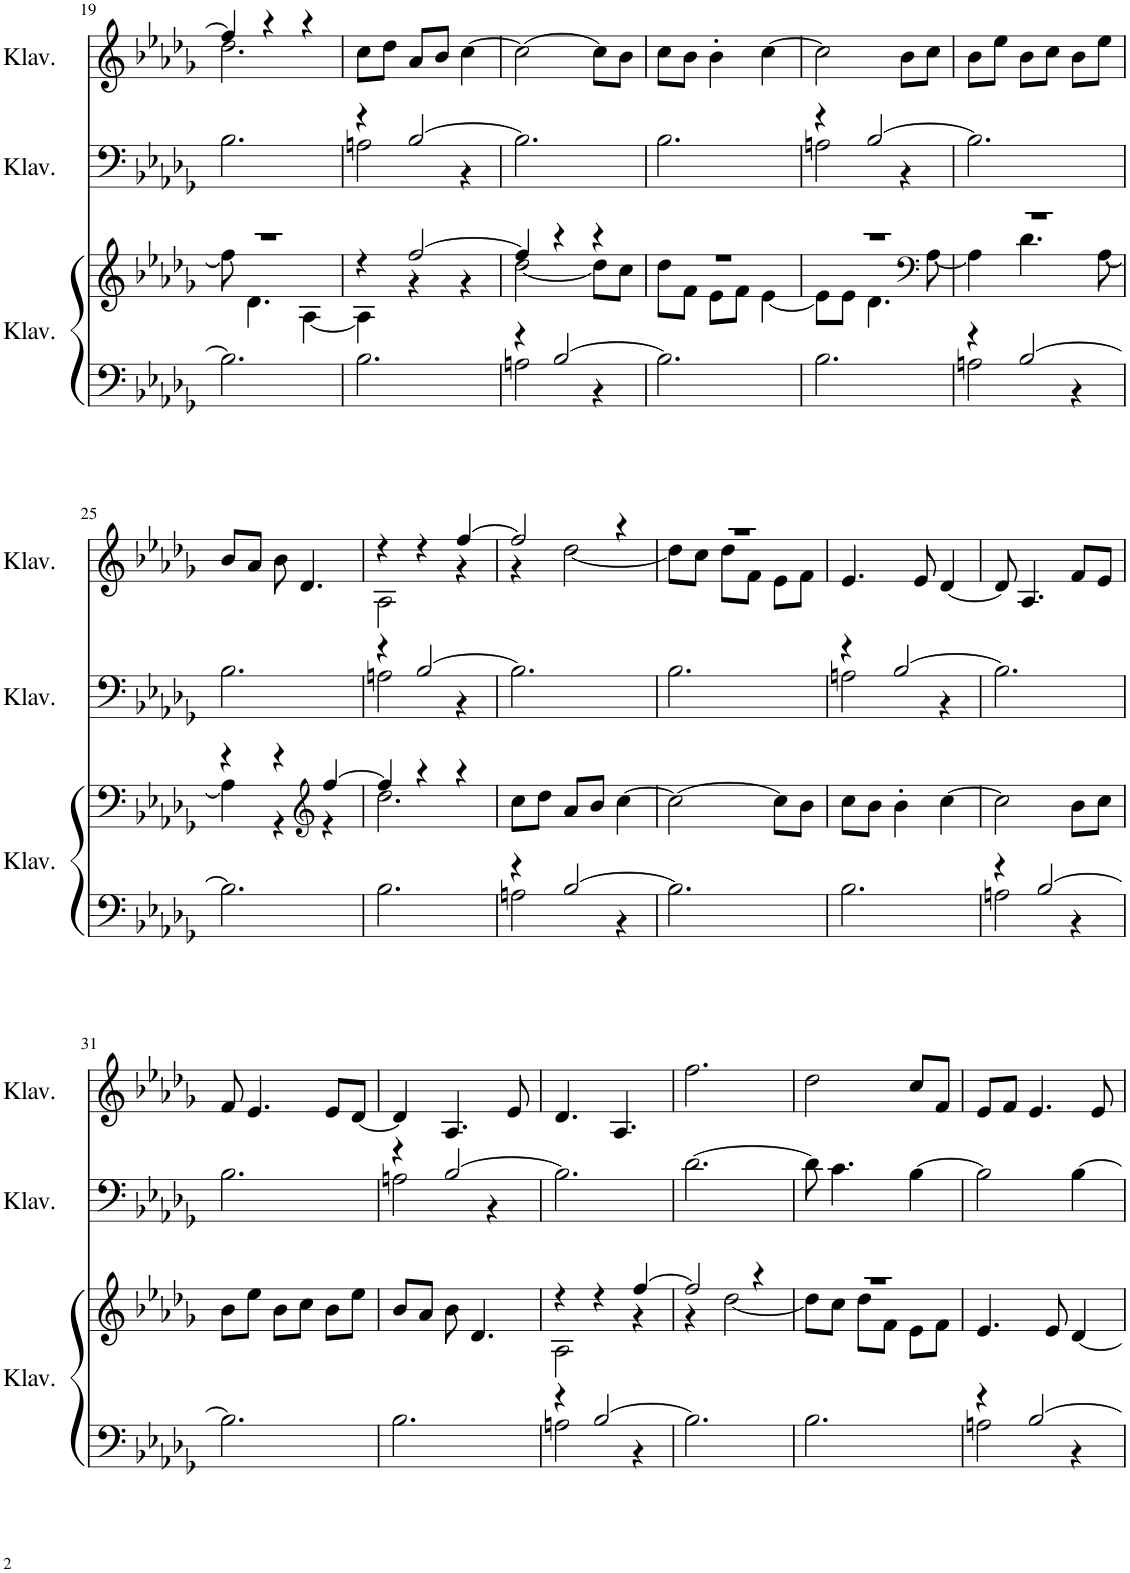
**kern	**kern	**kern	**kern
*part3	*part3	*part2	*part1
*staff4	*staff3	*staff2	*staff1
*I"Klavier	*	*I"Klavier	*I"Klavier
*I'Klav.	*	*I'Klav.	*I'Klav.
!!LO:PB:g=z
*clefF4	*clefG2	*clefF4	*clefG2
*k[b-e-a-d-g-]	*k[b-e-a-d-g-]	*k[b-e-a-d-g-]	*k[b-e-a-d-g-]
*M3/4	*M3/4	*M3/4	*M3/4
=19	=19	=19	=19
*	*^	*	*^
2.B-\]	2.r	8ff\]	2.B-\	4ff/]	2.dd-\
.	.	4.d-\	.	.	.
.	.	.	.	4r	.
.	.	[4A-\	.	4r	.
*	*	*	*	*v	*v
=20	=20	=20	=20	=20
*	*	*	*^	*
2.B-\	4r	4A-\]	4r	2An\	8cc\L
.	.	.	.	.	8dd-\J
.	[2ff/	4r	[2B-/	.	8a-/L
.	.	.	.	.	8b-/J
.	.	4r	.	4r	[4cc\
*	*	*	*v	*v	*
=21	=21	=21	=21	=21
*^	*	*	*	*
4r	2An\	4ff/]	[2dd-\	2.B-\]	2cc\_
[2B-/	.	4r	.	.	.
.	4r	4r	8dd-\L]	.	8cc\L]
.	.	.	8cc\J	.	8b-\J
*v	*v	*	*	*	*
=22	=22	=22	=22	=22
2.B-\]	2.r	8dd-\L	2.B-\	8cc\L
.	.	8f\J	.	8b-\J
.	.	8e-\L	.	4b-'\
.	.	8f\J	.	.
.	.	[4e-\	.	[4cc\
=23	=23	=23	=23	=23
*	*	*	*^	*
2.B-\	2.r	8e-\L]	4r	2An\	2cc\]
.	.	8e-\J	.	.	.
.	.	4.d-\	[2B-/	.	.
.	.	.	.	4r	8b-\L
*	*clefF4	*	*	*	*
.	.	[8A-\	.	.	8cc\J
*	*	*	*v	*v	*
=24	=24	=24	=24	=24
*^	*	*	*	*
4r	2An\	2.r	4A-\]	2.B-\]	8b-\L
.	.	.	.	.	8ee-\J
[2B-/	.	.	4.d-\	.	8b-\L
.	.	.	.	.	8cc\J
.	4r	.	.	.	8b-\L
.	.	.	[8A-\	.	8ee-\J
*v	*v	*	*	*	*
!!LO:LB:g=z
=25	=25	=25	=25	=25
2.B-\]	4r	4A-\]	2.B-\	8b-/L
.	.	.	.	8a-/J
.	4r	4r	.	8b-\
.	.	.	.	4.d-/
*	*clefG2	*	*	*
.	[4ff/	4r	.	.
=26	=26	=26	=26	=26
*	*	*	*^	*^
2.B-\	4ff/]	2.dd-\	4r	2An\	4r	2A-\
.	4r	.	[2B-/	.	4r	.
.	4r	.	.	4r	[4ff/	4r
*	*v	*v	*	*	*	*
*	*	*v	*v	*	*
=27	=27	=27	=27	=27
*^	*	*	*	*
4r	2An\	8cc\L	2.B-\]	2ff/]	4r
.	.	8dd-\J	.	.	.
[2B-/	.	8a-/L	.	.	[2dd-\
.	.	8b-/J	.	.	.
.	4r	[4cc\	.	4r	.
*v	*v	*	*	*	*
=28	=28	=28	=28	=28
2.B-\]	2cc\_	2.B-\	2.r	8dd-\L]
.	.	.	.	8cc\J
.	.	.	.	8dd-\L
.	.	.	.	8f\J
.	8cc\L]	.	.	8e-\L
.	8b-\J	.	.	8f\J
*	*	*	*v	*v
=29	=29	=29	=29
*	*	*^	*
2.B-\	8cc\L	4r	2An\	4.e-/
.	8b-\J	.	.	.
.	4b-'\	[2B-/	.	.
.	.	.	.	8e-/
.	[4cc\	.	4r	[4d-/
*	*	*v	*v	*
=30	=30	=30	=30
*^	*	*	*
4r	2An\	2cc\]	2.B-\]	8d-/]
.	.	.	.	4.A-/
[2B-/	.	.	.	.
.	4r	8b-\L	.	8f/L
.	.	8cc\J	.	8e-/J
*v	*v	*	*	*
!!LO:LB:g=z
=31	=31	=31	=31
2.B-\]	8b-\L	2.B-\	8f/
.	8ee-\J	.	4.e-/
.	8b-\L	.	.
.	8cc\J	.	.
.	8b-\L	.	8e-/L
.	8ee-\J	.	[8d-/J
=32	=32	=32	=32
*	*	*^	*
2.B-\	8b-/L	4r	2An\	4d-/]
.	8a-/J	.	.	.
.	8b-\	[2B-/	.	4.A-/
.	4.d-/	.	.	.
.	.	.	4r	.
.	.	.	.	8e-/
*	*	*v	*v	*
=33	=33	=33	=33
*^	*^	*	*
4r	2An\	4r	2A-\	2.B-\]	4.d-/
[2B-/	.	4r	.	.	.
.	.	.	.	.	4.A-/
.	4r	[4ff/	4r	.	.
*v	*v	*	*	*	*
=34	=34	=34	=34	=34
2.B-\]	2ff/]	4r	[2.d-\	2.ff\
.	.	[2dd-\	.	.
.	4r	.	.	.
=35	=35	=35	=35	=35
2.B-\	2.r	8dd-\L]	8d-\]	2dd-\
.	.	8cc\J	4.c\	.
.	.	8dd-\L	.	.
.	.	8f\J	.	.
.	.	8e-\L	[4B-\	8cc/L
.	.	8f\J	.	8f/J
*	*v	*v	*	*
=36	=36	=36	=36
*^	*	*	*
4r	2An\	4.e-/	2B-\]	8e-/L
.	.	.	.	8f/J
[2B-/	.	.	.	4.e-/
.	.	8e-/	.	.
.	4r	[4d-/	[4B-\	.
.	.	.	.	8e-/
*v	*v	*	*	*
=	=	=	=
*-	*-	*-	*-
